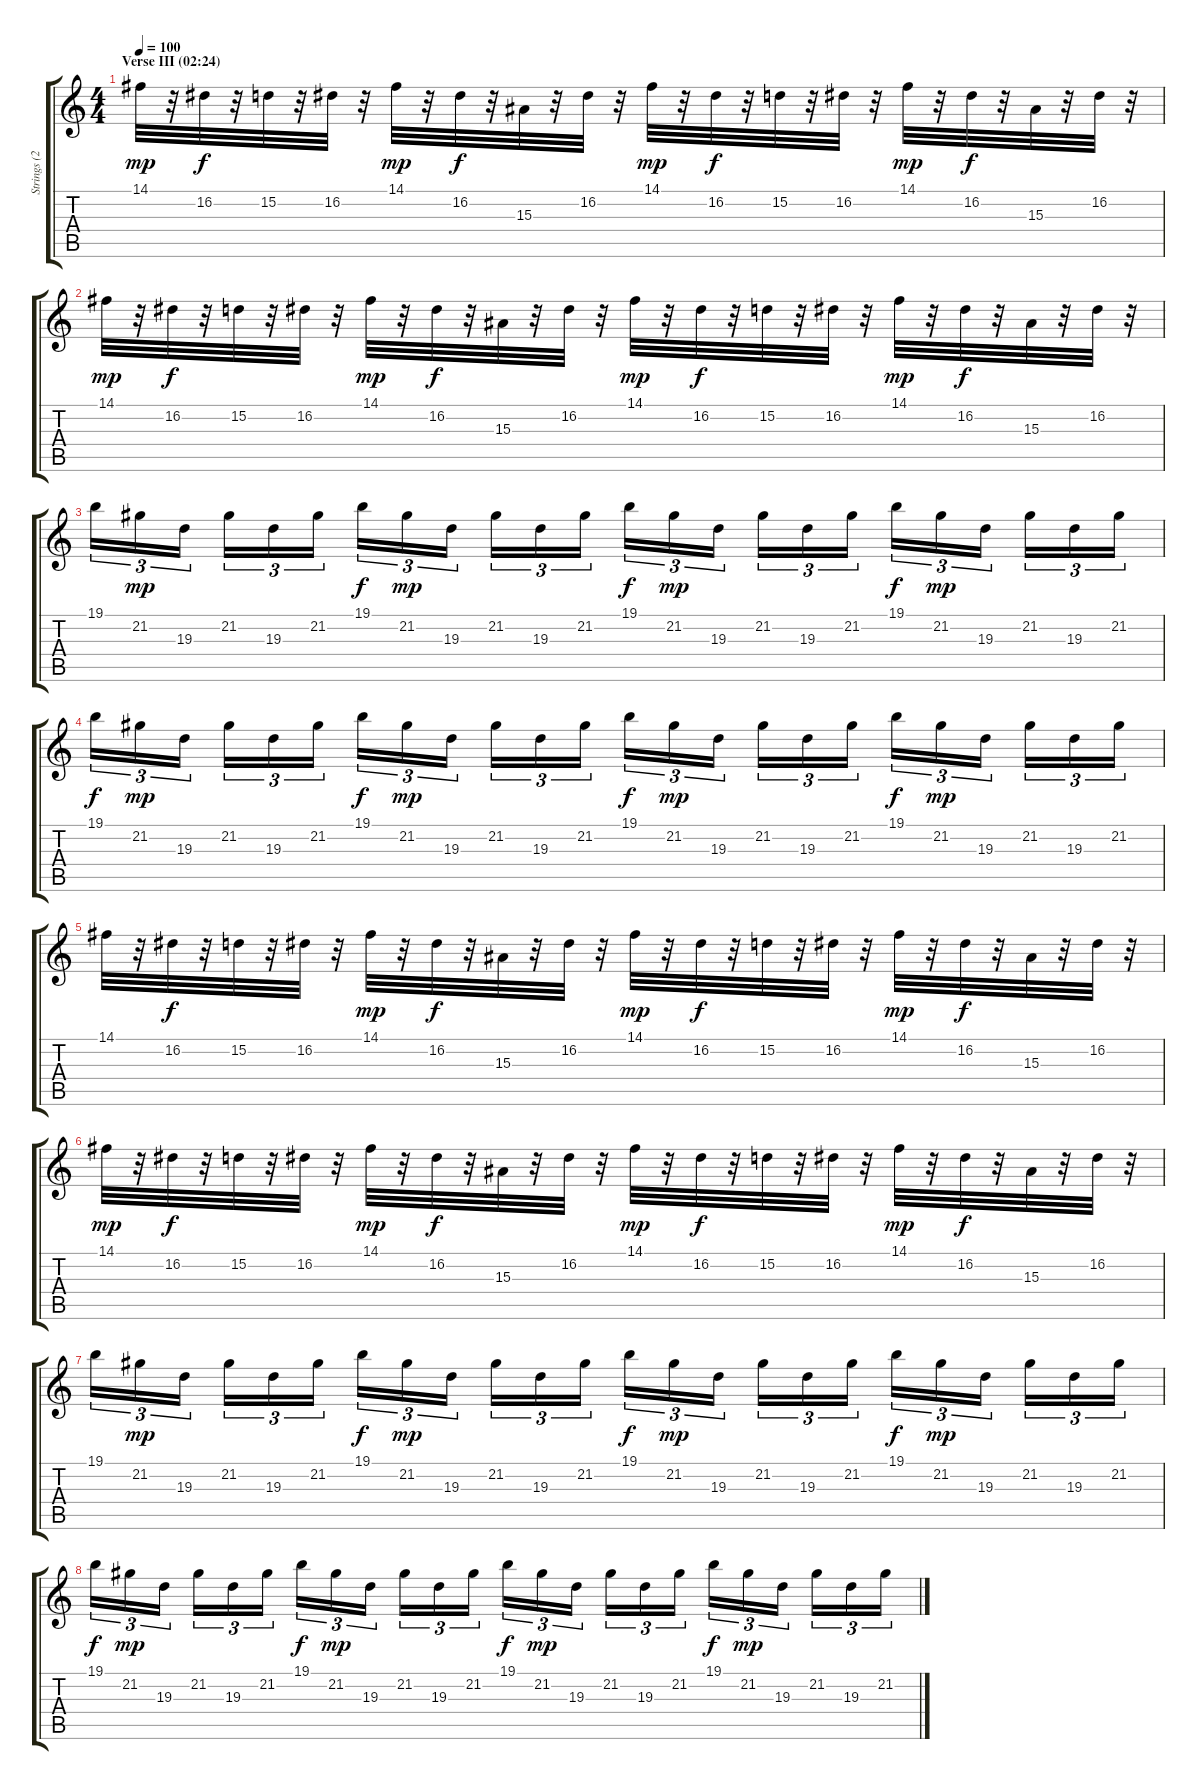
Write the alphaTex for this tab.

\track ("Strings (2)" "Strings (2") {instrument tremolostrings}
\staff {score tabs}
\tuning (E4 B3 G3 D3 A2 E2) {hide}
\ts (4 4)
\section ("" "Verse III (02:24)")
\tempo 100
\clef g2
\ks c
14.1.32{dy mp} r.32 16.2.32{dy f} r.32 15.2.32 r.32 16.2.32 r.32 14.1.32{dy mp} r.32 16.2.32{dy f} r.32 15.3.32 r.32 16.2.32 r.32 14.1.32{dy mp} r.32 16.2.32{dy f} r.32 15.2.32 r.32 16.2.32 r.32 14.1.32{dy mp} r.32 16.2.32{dy f} r.32 15.3.32 r.32 16.2.32 r.32 |
14.1.32{dy mp} r.32 16.2.32{dy f} r.32 15.2.32 r.32 16.2.32 r.32 14.1.32{dy mp} r.32 16.2.32{dy f} r.32 15.3.32 r.32 16.2.32 r.32 14.1.32{dy mp} r.32 16.2.32{dy f} r.32 15.2.32 r.32 16.2.32 r.32 14.1.32{dy mp} r.32 16.2.32{dy f} r.32 15.3.32 r.32 16.2.32 r.32 |
19.1.16{tu (3 2)} 21.2.16{tu (3 2) dy mp} 19.3.16{tu (3 2)} 21.2.16{tu (3 2)} 19.3.16{tu (3 2)} 21.2.16{tu (3 2)} 19.1.16{tu (3 2) dy f} 21.2.16{tu (3 2) dy mp} 19.3.16{tu (3 2)} 21.2.16{tu (3 2)} 19.3.16{tu (3 2)} 21.2.16{tu (3 2)} 19.1.16{tu (3 2) dy f} 21.2.16{tu (3 2) dy mp} 19.3.16{tu (3 2)} 21.2.16{tu (3 2)} 19.3.16{tu (3 2)} 21.2.16{tu (3 2)} 19.1.16{tu (3 2) dy f} 21.2.16{tu (3 2) dy mp} 19.3.16{tu (3 2)} 21.2.16{tu (3 2)} 19.3.16{tu (3 2)} 21.2.16{tu (3 2)} |
19.1.16{tu (3 2) dy f} 21.2.16{tu (3 2) dy mp} 19.3.16{tu (3 2)} 21.2.16{tu (3 2)} 19.3.16{tu (3 2)} 21.2.16{tu (3 2)} 19.1.16{tu (3 2) dy f} 21.2.16{tu (3 2) dy mp} 19.3.16{tu (3 2)} 21.2.16{tu (3 2)} 19.3.16{tu (3 2)} 21.2.16{tu (3 2)} 19.1.16{tu (3 2) dy f} 21.2.16{tu (3 2) dy mp} 19.3.16{tu (3 2)} 21.2.16{tu (3 2)} 19.3.16{tu (3 2)} 21.2.16{tu (3 2)} 19.1.16{tu (3 2) dy f} 21.2.16{tu (3 2) dy mp} 19.3.16{tu (3 2)} 21.2.16{tu (3 2)} 19.3.16{tu (3 2)} 21.2.16{tu (3 2)} |
14.1.32 r.32 16.2.32{dy f} r.32 15.2.32 r.32 16.2.32 r.32 14.1.32{dy mp} r.32 16.2.32{dy f} r.32 15.3.32 r.32 16.2.32 r.32 14.1.32{dy mp} r.32 16.2.32{dy f} r.32 15.2.32 r.32 16.2.32 r.32 14.1.32{dy mp} r.32 16.2.32{dy f} r.32 15.3.32 r.32 16.2.32 r.32 |
14.1.32{dy mp} r.32 16.2.32{dy f} r.32 15.2.32 r.32 16.2.32 r.32 14.1.32{dy mp} r.32 16.2.32{dy f} r.32 15.3.32 r.32 16.2.32 r.32 14.1.32{dy mp} r.32 16.2.32{dy f} r.32 15.2.32 r.32 16.2.32 r.32 14.1.32{dy mp} r.32 16.2.32{dy f} r.32 15.3.32 r.32 16.2.32 r.32 |
19.1.16{tu (3 2)} 21.2.16{tu (3 2) dy mp} 19.3.16{tu (3 2)} 21.2.16{tu (3 2)} 19.3.16{tu (3 2)} 21.2.16{tu (3 2)} 19.1.16{tu (3 2) dy f} 21.2.16{tu (3 2) dy mp} 19.3.16{tu (3 2)} 21.2.16{tu (3 2)} 19.3.16{tu (3 2)} 21.2.16{tu (3 2)} 19.1.16{tu (3 2) dy f} 21.2.16{tu (3 2) dy mp} 19.3.16{tu (3 2)} 21.2.16{tu (3 2)} 19.3.16{tu (3 2)} 21.2.16{tu (3 2)} 19.1.16{tu (3 2) dy f} 21.2.16{tu (3 2) dy mp} 19.3.16{tu (3 2)} 21.2.16{tu (3 2)} 19.3.16{tu (3 2)} 21.2.16{tu (3 2)} |
19.1.16{tu (3 2) dy f} 21.2.16{tu (3 2) dy mp} 19.3.16{tu (3 2)} 21.2.16{tu (3 2)} 19.3.16{tu (3 2)} 21.2.16{tu (3 2)} 19.1.16{tu (3 2) dy f} 21.2.16{tu (3 2) dy mp} 19.3.16{tu (3 2)} 21.2.16{tu (3 2)} 19.3.16{tu (3 2)} 21.2.16{tu (3 2)} 19.1.16{tu (3 2) dy f} 21.2.16{tu (3 2) dy mp} 19.3.16{tu (3 2)} 21.2.16{tu (3 2)} 19.3.16{tu (3 2)} 21.2.16{tu (3 2)} 19.1.16{tu (3 2) dy f} 21.2.16{tu (3 2) dy mp} 19.3.16{tu (3 2)} 21.2.16{tu (3 2)} 19.3.16{tu (3 2)} 21.2.16{tu (3 2)}
